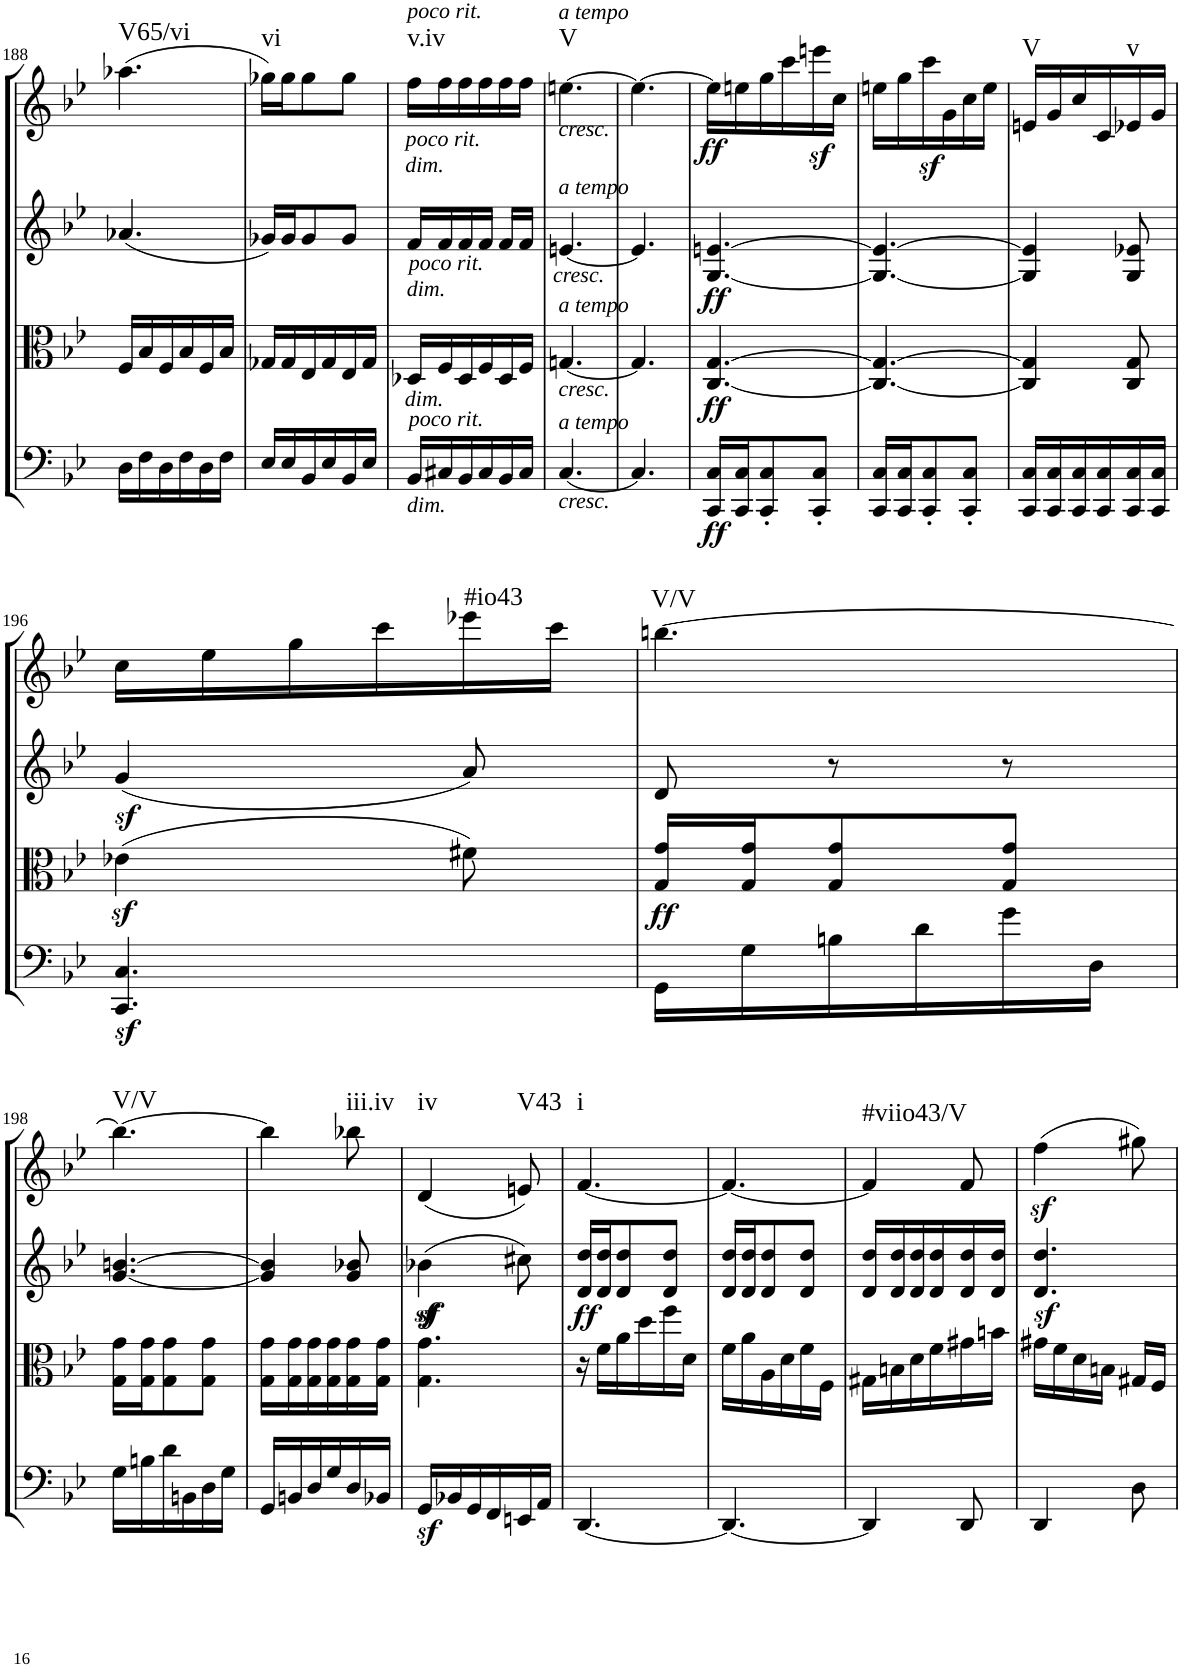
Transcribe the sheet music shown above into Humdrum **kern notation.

**kern	**dynam	**kern	**dynam	**kern	**dynam	**kern	**dynam	**harte
*part4	*part4	*part3	*part3	*part2	*part2	*part1	*part1	*part1
*staff4	*staff4	*staff3	*staff3	*staff2	*staff2	*staff1	*staff1	*
*I"Cello	*	*I"Viola	*	*I"2nd Violin	*	*I"1st Violin	*	*
*	*	*I'Vla	*	*I'Vln	*	*I'Vln	*	*
!!LO:PB:g=z
*clefF4	*	*clefC3	*	*clefG2	*	*clefG2	*	*
*k[b-e-]	*	*k[b-e-]	*	*k[b-e-]	*	*k[b-e-]	*	*
*B-:	*	*B-:	*	*B-:	*	*B-:	*	*
*M3/8	*	*M3/8	*	*M3/8	*	*M3/8	*	*
=188	=188	=188	=188	=188	=188	=188	=188	=188
!	!	!	!	!	!	!	!	!LO:H:kt=V65/vi
16D\LL	.	16F/LL	.	(4.a-X/	.	(4.aa-X\	.	N
16F\	.	16B-/	.	.	.	.	.	.
16D\	.	16F/	.	.	.	.	.	.
16F\	.	16B-/	.	.	.	.	.	.
16D\	.	16F/	.	.	.	.	.	.
16F\JJ	.	16B-/JJ	.	.	.	.	.	.
=189	=189	=189	=189	=189	=189	=189	=189	=189
!	!	!	!	!	!	!	!	!LO:H:kt=vi
16E-/LL	.	16G-X/LL	.	16g-X/LL)	.	16gg-X\LL)	.	N
16E-/	.	16G-/	.	16g-/J	.	16gg-\J	.	.
16BB-/	.	16E-/	.	8g-/	.	8gg-\	.	.
16E-/	.	16G-/	.	.	.	.	.	.
16BB-/	.	16E-/	.	8g-/J	.	8gg-\J	.	.
16E-/JJ	.	16G-/JJ	.	.	.	.	.	.
=190	=190	=190	=190	=190	=190	=190	=190	=190
!	!	!	!	!	!	!LO:TX:a:i:t=poco rit.	!	!
!	!	!	!	!LO:TX:a:i:t=dim.	!	!	!	!
!	!	!	!	!LO:TX:a:i:t=poco rit.	!	!	!	!
!	!	!LO:TX:a:i:t=dim.	!	!	!	!	!	!
!	!	!LO:TX:a:i:t=poco rit.	!	!	!	!	!	!
!	!	!LO:TX:b:i:t=dim.	!	!	!	!	!	!
!LO:TX:a:i:t=poco rit.	!	!	!	!	!	!	!	!
!LO:TX:b:i:t=dim.	!	!	!	!	!	!	!	!LO:H:kt=v.iv
16BB-/LL	.	16D-X/LL	.	16f/LL	.	16ff\LL	.	N
16C#X/	.	16F/	.	16f/	.	16ff\	.	.
16BB-/	.	16D-/	.	16f/	.	16ff\	.	.
16C#/	.	16F/	.	16f/JJ	.	16ff\	.	.
16BB-/	.	16D-/	.	16f/LL	.	16ff\	.	.
16C#/JJ	.	16F/JJ	.	16f/JJ	.	16ff\JJ	.	.
=191	=191	=191	=191	=191	=191	=191	=191	=191
!	!	!	!	!	!	!LO:TX:a:i:t=a tempo	!	!
!	!	!	!	!	!	!LO:TX:b:i:t=cresc.	!	!
!	!	!	!	!LO:TX:a:i:t=a tempo	!	!	!	!
!	!	!	!	!LO:TX:b:i:t=cresc.	!	!	!	!
!	!	!LO:TX:a:i:t=a tempo	!	!	!	!	!	!
!	!	!LO:TX:b:i:t=cresc.	!	!	!	!	!	!
!LO:TX:a:i:t=a tempo	!	!	!	!	!	!	!	!
!LO:TX:b:i:t=cresc.	!	!	!	!	!	!	!	!LO:H:kt=V
[4.C/	.	[4.Gn/	.	[4.en/	.	[4.een\	.	N
=192	=192	=192	=192	=192	=192	=192	=192	=192
4.C/]	.	4.G/]	.	4.e/]	.	4.ee\_	.	.
=193	=193	=193	=193	=193	=193	=193	=193	=193
!	!LO:DY:b	!	!LO:DY:b	!	!LO:DY:b	!	!LO:DY:b	!
16CC/ 16C/LL	ff	[4.C/ [4.G/	ff	[4.G/ [4.en/	ff	16ee\LL]	ff	.
16CC/ 16C/J	.	.	.	.	.	16een\	.	.
8CC/' 8C/'	.	.	.	.	.	16gg\	.	.
.	.	.	.	.	.	16ccc\	.	.
8CC/' 8C/'J	.	.	.	.	.	16eeenz<\	.	.
.	.	.	.	.	.	16cc\JJ	.	.
=194	=194	=194	=194	=194	=194	=194	=194	=194
16CC/ 16C/LL	.	4.C/_ 4.G/_	.	4.G/_ 4.e/_	.	16een\LL	.	.
16CC/ 16C/J	.	.	.	.	.	16gg\	.	.
8CC/' 8C/'	.	.	.	.	.	16cccz<\	.	.
.	.	.	.	.	.	16g\	.	.
8CC/' 8C/'J	.	.	.	.	.	16cc\	.	.
.	.	.	.	.	.	16ee\JJ	.	.
=195	=195	=195	=195	=195	=195	=195	=195	=195
!	!	!	!	!	!	!	!	!LO:H:kt=V
16CC/ 16C/LL	.	4C/] 4G/]	.	4G/] 4e/]	.	16en/LL	.	N
16CC/ 16C/	.	.	.	.	.	16g/	.	.
16CC/ 16C/	.	.	.	.	.	16cc/	.	.
16CC/ 16C/	.	.	.	.	.	16c/	.	.
!	!	!	!	!	!	!	!	!LO:H:kt=v
16CC/ 16C/	.	8C/ 8G/	.	8G/ 8e-X/	.	16e-X/	.	N
16CC/ 16C/JJ	.	.	.	.	.	16g/JJ	.	.
!!LO:LB:g=z
=196	=196	=196	=196	=196	=196	=196	=196	=196
4.CC/z< 4.C/z<	.	(4e-Xz<\	.	(4gz</	.	16cc\LL	.	.
.	.	.	.	.	.	16ee-\	.	.
.	.	.	.	.	.	16gg\	.	.
.	.	.	.	.	.	16ccc\	.	.
!	!	!	!	!	!	!	!	!LO:H:kt=#io43
.	.	8f#X\)	.	8a/)	.	16eee-X\	.	N
.	.	.	.	.	.	16ccc\JJ	.	.
=197	=197	=197	=197	=197	=197	=197	=197	=197
!	!	!	!LO:DY:b	!	!	!	!	!LO:H:kt=V/V
16GG\LL	.	16G/ 16g/LL	ff	8d/	.	[4.bbn\	.	N
16G\	.	16G/ 16g/J	.	.	.	.	.	.
16Bn\	.	8G/ 8g/	.	8r	.	.	.	.
16d\	.	.	.	.	.	.	.	.
16g\	.	8G/ 8g/J	.	8r	.	.	.	.
16D\JJ	.	.	.	.	.	.	.	.
!!LO:LB:g=z
=198	=198	=198	=198	=198	=198	=198	=198	=198
!	!	!	!	!	!	!	!	!LO:H:kt=V/V
16G\LL	.	16G\ 16g\LL	.	[4.g/ [4.bn/	.	4.bb\_	.	N
16Bn\	.	16G\ 16g\J	.	.	.	.	.	.
16d\	.	8G\ 8g\	.	.	.	.	.	.
16BBn\	.	.	.	.	.	.	.	.
16D\	.	8G\ 8g\J	.	.	.	.	.	.
16G\JJ	.	.	.	.	.	.	.	.
=199	=199	=199	=199	=199	=199	=199	=199	=199
16GG/LL	.	16G\ 16g\LL	.	4g/] 4b/]	.	4bb\]	.	.
16BBn/	.	16G\ 16g\	.	.	.	.	.	.
16D/	.	16G\ 16g\	.	.	.	.	.	.
16G/	.	16G\ 16g\	.	.	.	.	.	.
!	!	!	!	!	!	!	!	!LO:H:kt=iii.iv
16D/	.	16G\ 16g\	.	8g/ 8b-X/	.	8bb-X\	.	N
16BB-X/JJ	.	16G\ 16g\JJ	.	.	.	.	.	.
=200	=200	=200	=200	=200	=200	=200	=200	=200
!	!	!	!	!	!	!	!	!LO:H:kt=iv
16GGz</LL	.	4.G\ 4.g\	.	(4b-Xz<\	.	(4d/	.	N
16BB-X/	.	.	.	.	.	.	.	.
16GG/	.	.	.	.	.	.	.	.
16FF/	.	.	.	.	.	.	.	.
!	!	!	!	!	!	!	!	!LO:H:kt=V43
16EEn/	.	.	.	8cc#X\)	.	8en/)	.	N
16AA/JJ	.	.	.	.	.	.	.	.
=201	=201	=201	=201	=201	=201	=201	=201	=201
!	!	!	!	!	!LO:DY:b	!	!	!LO:H:kt=i
[4.DD/	.	16r	.	16d/ 16dd/LL	ff	[4.f/	.	N
.	.	16f\LL	.	16d/ 16dd/J	.	.	.	.
.	.	16a\	.	8d/ 8dd/	.	.	.	.
.	.	16dd\	.	.	.	.	.	.
.	.	16ff\	.	8d/ 8dd/J	.	.	.	.
.	.	16d\JJ	.	.	.	.	.	.
=202	=202	=202	=202	=202	=202	=202	=202	=202
4.DD/_	.	16f\LL	.	16d/ 16dd/LL	.	4.f/_	.	.
.	.	16a\	.	16d/ 16dd/J	.	.	.	.
.	.	16A\	.	8d/ 8dd/	.	.	.	.
.	.	16d\	.	.	.	.	.	.
.	.	16f\	.	8d/ 8dd/J	.	.	.	.
.	.	16F\JJ	.	.	.	.	.	.
=203	=203	=203	=203	=203	=203	=203	=203	=203
!	!	!	!	!	!	!	!	!LO:H:kt=#viio43/V
4DD/]	.	16G#X\LL	.	16d/ 16dd/LL	.	4f/]	.	N
.	.	16Bn\	.	16d/ 16dd/	.	.	.	.
.	.	16d\	.	16d/ 16dd/	.	.	.	.
.	.	16f\	.	16d/ 16dd/	.	.	.	.
8DD/	.	16g#X\	.	16d/ 16dd/	.	8f/	.	.
.	.	16bn\JJ	.	16d/ 16dd/JJ	.	.	.	.
=204	=204	=204	=204	=204	=204	=204	=204	=204
4DD/	.	16g#X\LL	.	4.d/z< 4.dd/z<	.	(4ffz<\	.	.
.	.	16f\	.	.	.	.	.	.
.	.	16d\	.	.	.	.	.	.
.	.	16Bn\JJ	.	.	.	.	.	.
8D\	.	16G#X/LL	.	.	.	8gg#X\)	.	.
.	.	16F/JJ	.	.	.	.	.	.
=	=	=	=	=	=	=	=	=
*-	*-	*-	*-	*-	*-	*-	*-	*-
